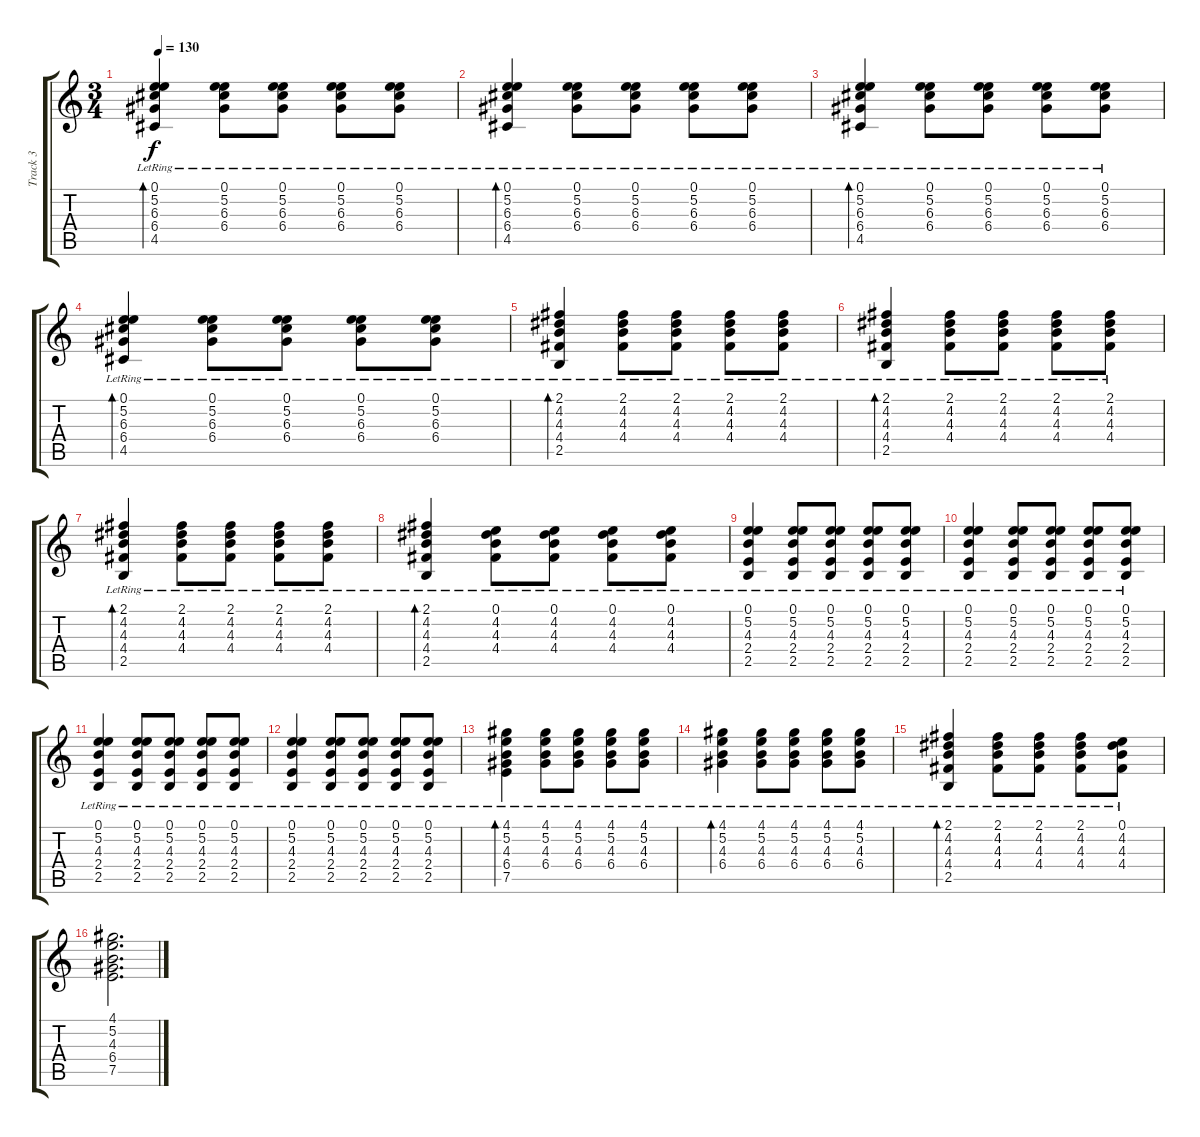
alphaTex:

\track ("Track 3" "Track 3") {instrument electricguitarclean}
\staff {score tabs}
\tuning (E4 B3 G3 D3 A2 E2) {hide}
\ts (3 4)
\tempo 130
\clef g2
\ks c
(0.1{lr} 5.2{lr} 6.3{lr} 6.4{lr} 4.5{lr}).4{bd 120 dy f} (0.1{lr} 5.2{lr} 6.3{lr} 6.4{lr}).8 (0.1{lr} 5.2{lr} 6.3{lr} 6.4{lr}).8 (0.1{lr} 5.2{lr} 6.3{lr} 6.4{lr}).8 (0.1{lr} 5.2{lr} 6.3{lr} 6.4{lr}).8 |
(0.1{lr} 5.2{lr} 6.3{lr} 6.4{lr} 4.5{lr}).4{bd 120} (0.1{lr} 5.2{lr} 6.3{lr} 6.4{lr}).8 (0.1{lr} 5.2{lr} 6.3{lr} 6.4{lr}).8 (0.1{lr} 5.2{lr} 6.3{lr} 6.4{lr}).8 (0.1{lr} 5.2{lr} 6.3{lr} 6.4{lr}).8 |
(0.1{lr} 5.2{lr} 6.3{lr} 6.4{lr} 4.5{lr}).4{bd 120} (0.1{lr} 5.2{lr} 6.3{lr} 6.4{lr}).8 (0.1{lr} 5.2{lr} 6.3{lr} 6.4{lr}).8 (0.1{lr} 5.2{lr} 6.3{lr} 6.4{lr}).8 (0.1{lr} 5.2{lr} 6.3{lr} 6.4{lr}).8 |
(0.1{lr} 5.2{lr} 6.3{lr} 6.4{lr} 4.5{lr}).4{bd 120} (0.1{lr} 5.2{lr} 6.3{lr} 6.4{lr}).8 (0.1{lr} 5.2{lr} 6.3{lr} 6.4{lr}).8 (0.1{lr} 5.2{lr} 6.3{lr} 6.4{lr}).8 (0.1{lr} 5.2{lr} 6.3{lr} 6.4{lr}).8 |
(2.1{lr} 4.2{lr} 4.3{lr} 4.4{lr} 2.5{lr}).4{bd 120} (2.1{lr} 4.2{lr} 4.3{lr} 4.4{lr}).8 (2.1{lr} 4.2{lr} 4.3{lr} 4.4{lr}).8 (2.1{lr} 4.2{lr} 4.3{lr} 4.4{lr}).8 (2.1{lr} 4.2{lr} 4.3{lr} 4.4{lr}).8 |
(2.1{lr} 4.2{lr} 4.3{lr} 4.4{lr} 2.5{lr}).4{bd 120} (2.1{lr} 4.2{lr} 4.3{lr} 4.4{lr}).8 (2.1{lr} 4.2{lr} 4.3{lr} 4.4{lr}).8 (2.1{lr} 4.2{lr} 4.3{lr} 4.4{lr}).8 (2.1{lr} 4.2{lr} 4.3{lr} 4.4{lr}).8 |
(2.1{lr} 4.2{lr} 4.3{lr} 4.4{lr} 2.5{lr}).4{bd 120} (2.1{lr} 4.2{lr} 4.3{lr} 4.4{lr}).8 (2.1{lr} 4.2{lr} 4.3{lr} 4.4{lr}).8 (2.1{lr} 4.2{lr} 4.3{lr} 4.4{lr}).8 (2.1{lr} 4.2{lr} 4.3{lr} 4.4{lr}).8 |
(2.1{lr} 4.2{lr} 4.3{lr} 4.4{lr} 2.5{lr}).4{bd 120} (0.1{lr} 4.2{lr} 4.3{lr} 4.4{lr}).8 (0.1{lr} 4.2{lr} 4.3{lr} 4.4{lr}).8 (0.1{lr} 4.2{lr} 4.3{lr} 4.4{lr}).8 (0.1{lr} 4.2{lr} 4.3{lr} 4.4{lr}).8 |
(0.1{lr} 5.2{lr} 4.3{lr} 2.4{lr} 2.5{lr}).4 (0.1{lr} 5.2{lr} 4.3{lr} 2.4{lr} 2.5{lr}).8 (0.1{lr} 5.2{lr} 4.3{lr} 2.4{lr} 2.5{lr}).8 (0.1{lr} 5.2{lr} 4.3{lr} 2.4{lr} 2.5{lr}).8 (0.1{lr} 5.2{lr} 4.3{lr} 2.4{lr} 2.5{lr}).8 |
(0.1{lr} 5.2{lr} 4.3{lr} 2.4{lr} 2.5{lr}).4 (0.1{lr} 5.2{lr} 4.3{lr} 2.4{lr} 2.5{lr}).8 (0.1{lr} 5.2{lr} 4.3{lr} 2.4{lr} 2.5{lr}).8 (0.1{lr} 5.2{lr} 4.3{lr} 2.4{lr} 2.5{lr}).8 (0.1{lr} 5.2{lr} 4.3{lr} 2.4{lr} 2.5{lr}).8 |
(0.1{lr} 5.2{lr} 4.3{lr} 2.4{lr} 2.5{lr}).4 (0.1{lr} 5.2{lr} 4.3{lr} 2.4{lr} 2.5{lr}).8 (0.1{lr} 5.2{lr} 4.3{lr} 2.4{lr} 2.5{lr}).8 (0.1{lr} 5.2{lr} 4.3{lr} 2.4{lr} 2.5{lr}).8 (0.1{lr} 5.2{lr} 4.3{lr} 2.4{lr} 2.5{lr}).8 |
(0.1{lr} 5.2{lr} 4.3{lr} 2.4{lr} 2.5{lr}).4 (0.1{lr} 5.2{lr} 4.3{lr} 2.4{lr} 2.5{lr}).8 (0.1{lr} 5.2{lr} 4.3{lr} 2.4{lr} 2.5{lr}).8 (0.1{lr} 5.2{lr} 4.3{lr} 2.4{lr} 2.5{lr}).8 (0.1{lr} 5.2{lr} 4.3{lr} 2.4{lr} 2.5{lr}).8 |
(4.1{lr} 5.2{lr} 4.3{lr} 6.4{lr} 7.5).4{bd 120} (4.1{lr} 5.2{lr} 4.3{lr} 6.4).8 (4.1{lr} 5.2{lr} 4.3{lr} 6.4).8 (4.1{lr} 5.2{lr} 4.3{lr} 6.4).8 (4.1{lr} 5.2{lr} 4.3{lr} 6.4).8 |
(4.1{lr} 5.2{lr} 4.3{lr} 6.4{lr}).4{bd 120} (4.1{lr} 5.2{lr} 4.3{lr} 6.4).8 (4.1{lr} 5.2{lr} 4.3{lr} 6.4).8 (4.1{lr} 5.2{lr} 4.3{lr} 6.4).8 (4.1{lr} 5.2{lr} 4.3{lr} 6.4).8 |
(2.1{lr} 4.2{lr} 4.3{lr} 4.4{lr} 2.5{lr}).4{bd 120} (2.1{lr} 4.2{lr} 4.3{lr} 4.4{lr}).8 (2.1{lr} 4.2{lr} 4.3{lr} 4.4{lr}).8 (2.1{lr} 4.2{lr} 4.3{lr} 4.4{lr}).8 (0.1{lr} 4.2{lr} 4.3{lr} 4.4{lr}).8 |
(4.1 5.2 4.3 6.4 7.5).2{d}
